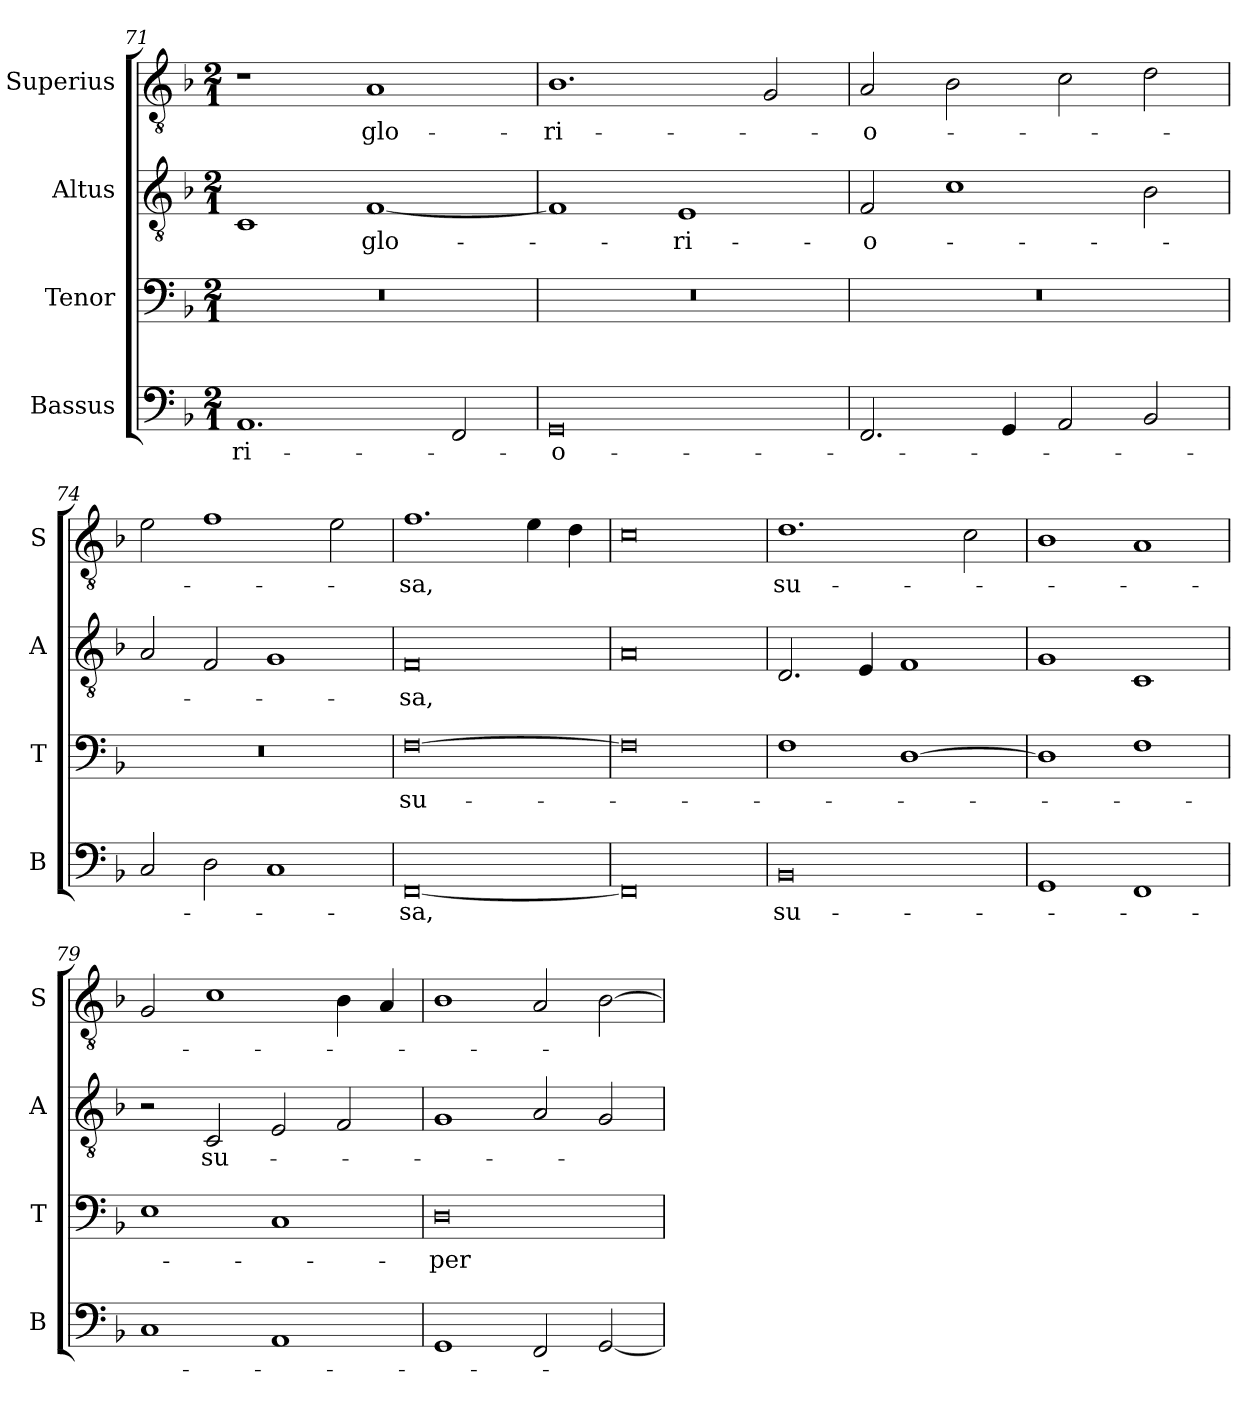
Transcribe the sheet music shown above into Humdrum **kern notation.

**kern	**text	**kern	**text	**kern	**text	**kern	**text
*part4	*part4	*part3	*part3	*part2	*part2	*part1	*part1
*staff4	*staff4	*staff3	*staff3	*staff2	*staff2	*staff1	*staff1
*I"Bassus	*	*I"Tenor	*	*I"Altus	*	*I"Superius	*
*I'B	*	*I'T	*	*I'A	*	*I'S	*
*clefF4	*	*clefF4	*	*clefGv2	*	*clefGv2	*
*k[b-]	*	*k[b-]	*	*k[b-]	*	*k[b-]	*
*d:	*	*d:	*	*d:	*	*d:	*
*M2/1	*	*M2/1	*	*M2/1	*	*M2/1	*
=71	=71	=71	=71	=71	=71	=71	=71
1.AA	-ri-	0r	.	1C	.	1r	.
!	!	!	!	!	!	!	!LO:LY:i
.	.	.	.	[1F	glo-	1A	glo-
2FF	.	.	.	.	.	.	.
=72	=72	=72	=72	=72	=72	=72	=72
!	!	!	!	!	!	!	!LO:LY:i
0GG	-o-	0r	.	1F]	.	1.B-	-ri-
.	.	.	.	1E	-ri-	.	.
.	.	.	.	.	.	2G	.
=73	=73	=73	=73	=73	=73	=73	=73
!	!	!	!	!	!	!	!LO:LY:i
2.FF	.	0r	.	2F	-o-	2A	-o-
.	.	.	.	1c	.	2B-	.
4GG	.	.	.	.	.	.	.
2AA	.	.	.	.	.	2c	.
2BB-	.	.	.	2B-	.	2d	.
=74	=74	=74	=74	=74	=74	=74	=74
2C	.	0r	.	2A	.	2e	.
2D	.	.	.	2F	.	1f	.
1C	.	.	.	1G	.	.	.
.	.	.	.	.	.	2e	.
=75	=75	=75	=75	=75	=75	=75	=75
!	!	!	!	!	!	!	!LO:LY:i
[0FF	-sa,	[0F	su-	0F	-sa,	1.f	-sa,
.	.	.	.	.	.	4e	.
.	.	.	.	.	.	4d	.
=76	=76	=76	=76	=76	=76	=76	=76
0FF]	.	0F]	.	0A	.	0c	.
=77	=77	=77	=77	=77	=77	=77	=77
0BB-	su-	1F	.	2.D	.	1.d	su-
.	.	.	.	4E	.	.	.
.	.	[1D	.	1F	.	.	.
.	.	.	.	.	.	2c	.
=78	=78	=78	=78	=78	=78	=78	=78
1GG	.	1D]	.	1G	.	1B-	.
1FF	.	1F	.	1C	.	1A	.
=79	=79	=79	=79	=79	=79	=79	=79
1C	.	1E	.	2r	.	2G	.
.	.	.	.	2C	su-	1c	.
1AA	.	1C	.	2E	.	.	.
.	.	.	.	2F	.	4B-	.
.	.	.	.	.	.	4A	.
=80	=80	=80	=80	=80	=80	=80	=80
1GG	.	0D	per	1G	.	1B-	.
2FF	.	.	.	2A	.	2A	.
[2GG	.	.	.	2G	.	[2B-	.
=	=	=	=	=	=	=	=
*-	*-	*-	*-	*-	*-	*-	*-
